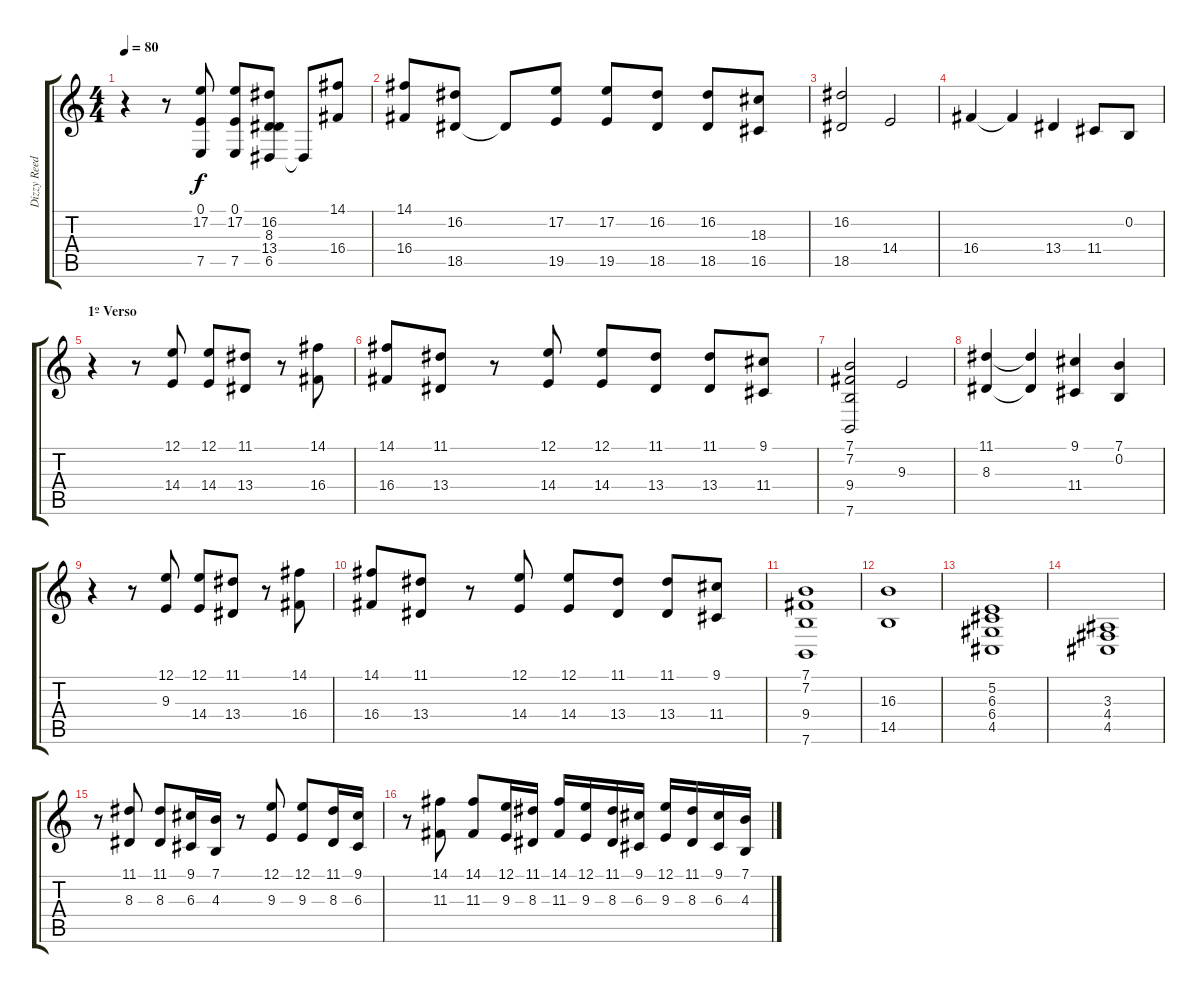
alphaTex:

\track ("Dizzy Reed" "Dizzy Reed") {instrument stringensemble1}
\staff {score tabs}
\tuning (E4 B3 G3 D3 A2 E2) {hide}
\ts (4 4)
\tempo 80
\clef g2
\ks c
r.4{dy f} r.8 (0.1 17.2 7.5).8 (0.1 17.2 7.5).8 (16.2 8.3 13.4 6.5).8 6.5{t}.8 (14.1 16.4).8 |
(14.1 16.4).8 (16.2 18.5).8 18.5{t}.8 (17.2 19.5).8 (17.2 19.5).8 (16.2 18.5).8 (16.2 18.5).8 (18.3 16.5).8 |
(16.2 18.5).2 14.4.2 |
16.4.4 16.4{t}.4 13.4.4 11.4.8 0.2.8 |
\section ("" "1º Verso")
r.4 r.8 (12.1 14.4).8 (12.1 14.4).8 (11.1 13.4).8 r.8 (14.1 16.4).8 |
(14.1 16.4).8 (11.1 13.4).8 r.8 (12.1 14.4).8 (12.1 14.4).8 (11.1 13.4).8 (11.1 13.4).8 (9.1 11.4).8 |
(7.1 7.2 9.4 7.6).2 9.3.2 |
(11.1 8.3).4 (11.1{t} 8.3{t}).4 (9.1 11.4).4 (7.1 0.2).4 |
r.4 r.8 (12.1 9.3).8 (12.1 14.4).8 (11.1 13.4).8 r.8 (14.1 16.4).8 |
(14.1 16.4).8 (11.1 13.4).8 r.8 (12.1 14.4).8 (12.1 14.4).8 (11.1 13.4).8 (11.1 13.4).8 (9.1 11.4).8 |
(7.1 7.2 9.4 7.6).1 |
(16.3 14.5).1 |
(5.2 6.3 6.4 4.5).1 |
(3.3 4.4 4.5).1 |
r.8 (11.1 8.3).8 (11.1 8.3).8 (9.1 6.3).16 (7.1 4.3).16 r.8 (12.1 9.3).8 (12.1 9.3).8 (11.1 8.3).16 (9.1 6.3).16 |
r.8 (14.1 11.3).8 (14.1 11.3).8 (12.1 9.3).16 (11.1 8.3).16 (14.1 11.3).16 (12.1 9.3).16 (11.1 8.3).16 (9.1 6.3).16 (12.1 9.3).16 (11.1 8.3).16 (9.1 6.3).16 (7.1 4.3).16
